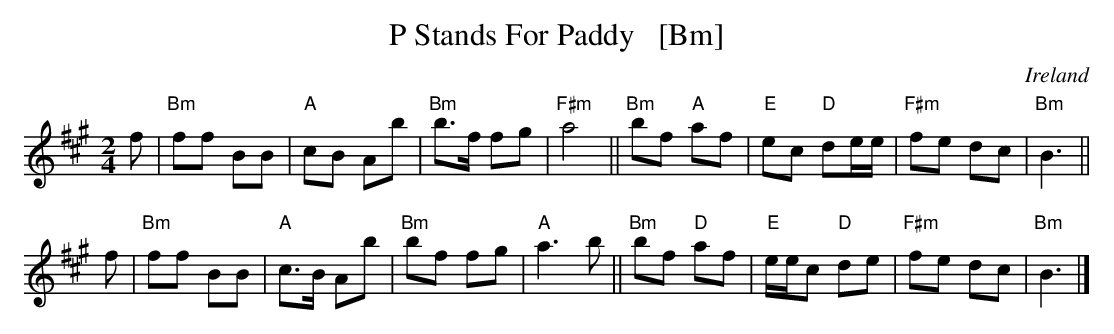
X:1
T: P Stands For Paddy   [Bm]
O: Ireland
M: 2/4
L: 1/16
K: Bdor
f2 |\
"Bm"f2f2    B2B2 | "A"c2B2    A2b2 |  "Bm"b3f  f2g2 | "F#m"a8 ||\
"Bm"b2f2 "A"a2f2 | "E"e2c2 "D"d2ee | "F#m"f2e2 d2c2 | "Bm"B6 ||
f2 |\
"Bm"f2f2    B2B2 | "A"c3B     A2b2 |  "Bm"b2f2 f2g2 | "A"a6 b2 ||\
"Bm"b2f2 "D"a2f2 | "E"eec2 "D"d2e2 | "F#m"f2e2 d2c2 | "Bm"B6 |]
